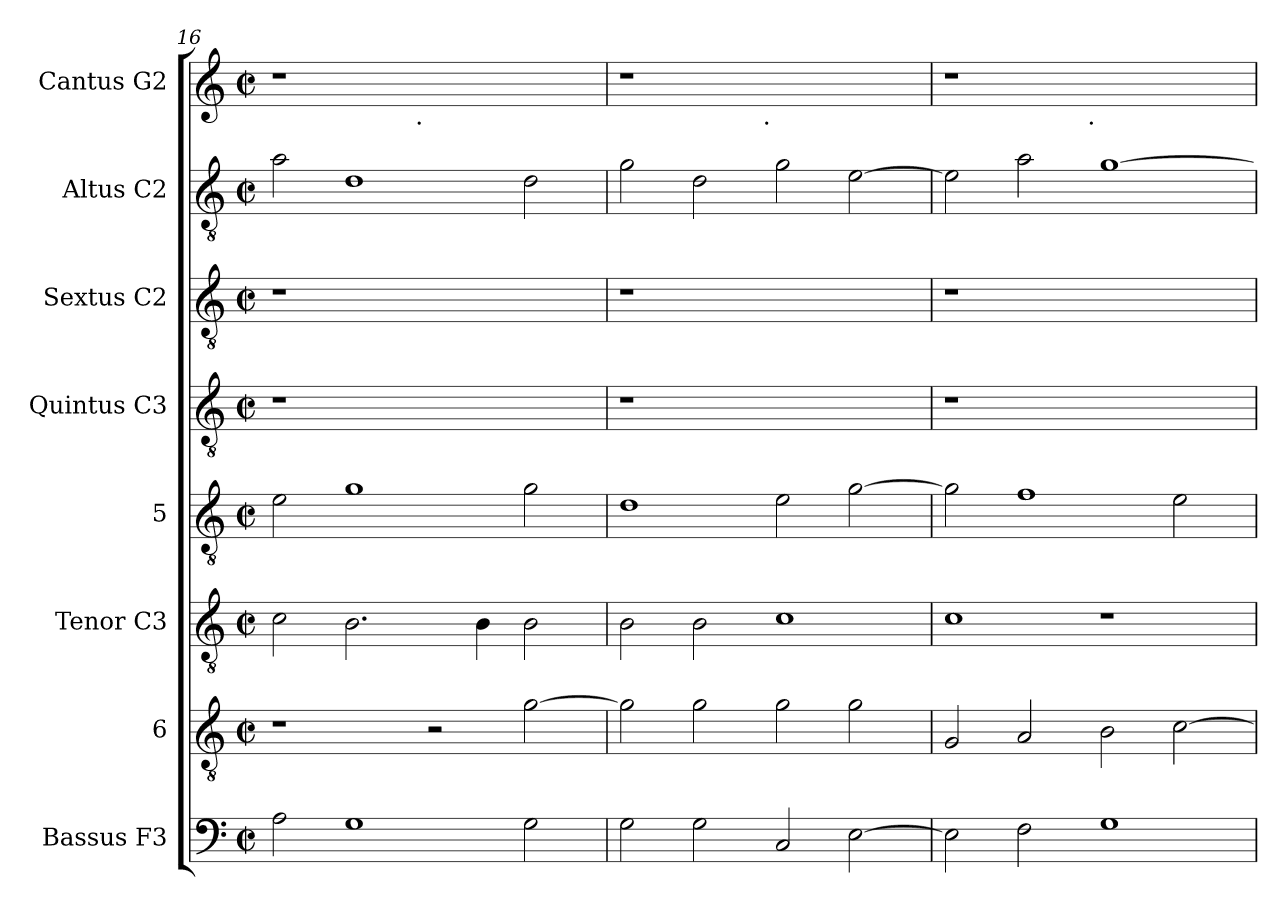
**kern	**kern	**kern	**kern	**kern	**kern	**kern	**kern
*part8	*part7	*part6	*part5	*part4	*part3	*part2	*part1
*staff8	*staff7	*staff6	*staff5	*staff4	*staff3	*staff2	*staff1
*I"Bassus F3	*I"6	*I"Tenor C3	*I"5	*I"Quintus C3	*I"Sextus C2	*I"Altus C2	*I"Cantus G2
*I'B	*	*I'T	*	*	*	*I'A	*I'C
*clefF4	*clefGv2	*clefGv2	*clefGv2	*clefGv2	*clefGv2	*clefGv2	*clefG2
*ITrd7c12	*	*	*	*	*	*	*
*k[]	*k[]	*k[]	*k[]	*k[]	*k[]	*k[]	*k[]
*C:	*C:	*C:	*C:	*C:	*C:	*C:	*C:
*M2/2	*M2/2	*M2/2	*M2/2	*M2/2	*M2/2	*M2/2	*M2/2
*met(c|)	*met(c|)	*met(c|)	*met(c|)	*met(c|)	*met(c|)	*met(c|)	*met(c|)
=16	=16	=16	=16	=16	=16	=16	=16
*	*	*	*	*	*	*	*^
2AA\	1r	2c\	2e\	1r	1r	2a\	1r	2ryy
1GG	.	2.B\	1g	.	.	1d	.	4...ryy
!	!	!	!	!	!	!	!	!LO:TX:b:t=.
.	.	.	.	.	.	.	.	1ryy
.	2r	.	.	1ryy	1ryy	.	1ryy	.
.	.	4B\	.	.	.	.	.	.
2GG\	[>2g\	2B\	2g\	.	.	2d\	.	.
.	.	.	.	.	.	.	.	32ryy
=17	=17	=17	=17	=17	=17	=17	=17	=17
2GG\	2g\]	2B\	1d	1r	1r	2g\	1r	2ryy
2GG\	2g\	2B\	.	.	.	2d\	.	4...ryy
!	!	!	!	!	!	!	!	!LO:TX:b:t=.
.	.	.	.	.	.	.	.	1ryy
2CC/	2g\	1c	2e\	1ryy	1ryy	2g\	1ryy	.
[>2EE\	2g\	.	[>2g\	.	.	[>2e\	.	.
.	.	.	.	.	.	.	.	32ryy
=18	=18	=18	=18	=18	=18	=18	=18	=18
2EE\]	2G/	1c	2g\]	1r	1r	2e\]	1r	2ryy
2FF\	2A/	.	1f	.	.	2a\	.	4...ryy
!	!	!	!	!	!	!	!	!LO:TX:b:t=.
.	.	.	.	.	.	.	.	1ryy
1GG	2B\	1r	.	1ryy	1ryy	[>1g	1ryy	.
.	[>2c\	.	2e\	.	.	.	.	.
.	.	.	.	.	.	.	.	32ryy
*	*	*	*	*	*	*	*v	*v
=	=	=	=	=	=	=	=
*-	*-	*-	*-	*-	*-	*-	*-
